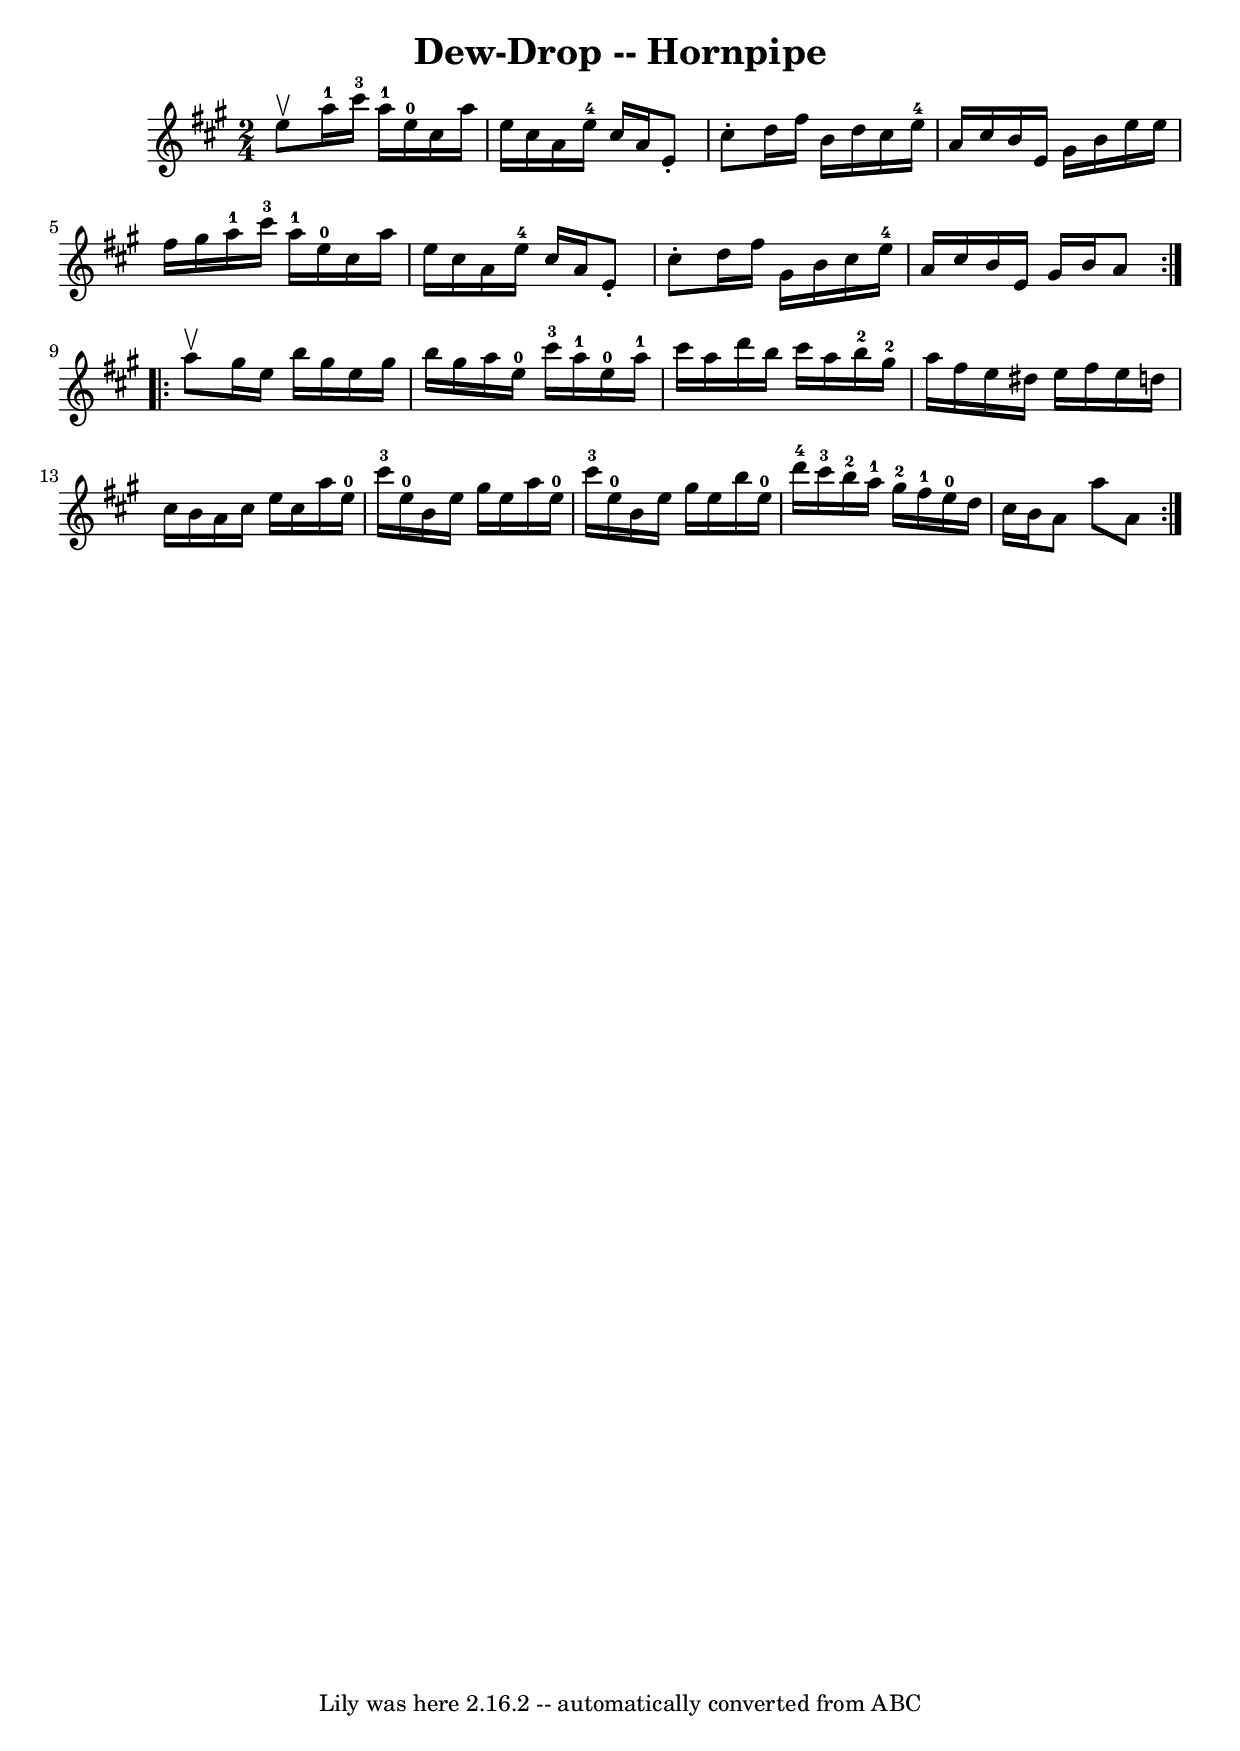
\version "2.16.2"
\include "Mammoth.ily"
\header {
  %% book = "Ryan's Mammoth Collection of Fiddle Tunes"
  crossRefNumber = "1"
  footnotes = ""
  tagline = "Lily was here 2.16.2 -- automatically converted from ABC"
  title = "Dew-Drop -- Hornpipe"

}
voicedefault =  {



  \repeat volta 2 {

    \time 2/4 
    \key a \major e''8^\upbow   |
    a''16-1 cis'''16 
    -3 a''16-1 e''16-0 cis''16 a''16 e''16 cis''16    
    |
    a'16 e''16-4 cis''16 a'16 e'8 -. cis''8 -.   
    |
    d''16 fis''16 b'16 d''16 cis''16 e''16-4 a'16    
    cis''16    |
    b'16 e'16 gis'16 b'16 e''16 e''16    
    fis''16 gis''16    |
    a''16-1 cis'''16-3 a''16-1   
    e''16-0 cis''16 a''16 e''16 cis''16    |
    a'16 e''16 
    -4 cis''16 a'16 e'8 -. cis''8 -.   |
    d''16 fis''16    
    gis'16 b'16 cis''16 e''16-4 a'16 cis''16    |
    b'16    
    e'16 gis'16 b'16 a'8    
  }     
  \repeat volta 2 {
    a''8^\upbow   
    |
    gis''16 e''16 b''16 gis''16 e''16 gis''16 b''16    
    gis''16    |
    a''16 e''16-0 cis'''16-3 a''16-1     
    e''16-0 a''16-1 cis'''16 a''16    |
    d'''16 b''16    
    cis'''16 a''16 b''16-2 gis''16-2 a''16 fis''16    |
    
    e''16 dis''16 e''16 fis''16 e''16 d''!16 cis''16 b'16  
    |
    a'16 cis''16 e''16 cis''16 a''16 e''16-0   
    cis'''16-3 e''16-0   |
    b'16 e''16 gis''16 e''16    
    a''16 e''16-0 cis'''16-3 e''16-0   |
    b'16 e''16    
    gis''16 e''16 b''16 e''16-0 d'''16-4 cis'''16-3   
    |
    b''16-2 a''16-1 gis''16-2 fis''16-1     
    e''16-0 d''16 cis''16 b'16    |
    a'8 a''8 a'8    
  }   

}

\score{
  <<

    \context Staff="default"
    {
      \voicedefault 
      
    }

  >>
  \layout {
    
  }
  \midi {
  }

}
